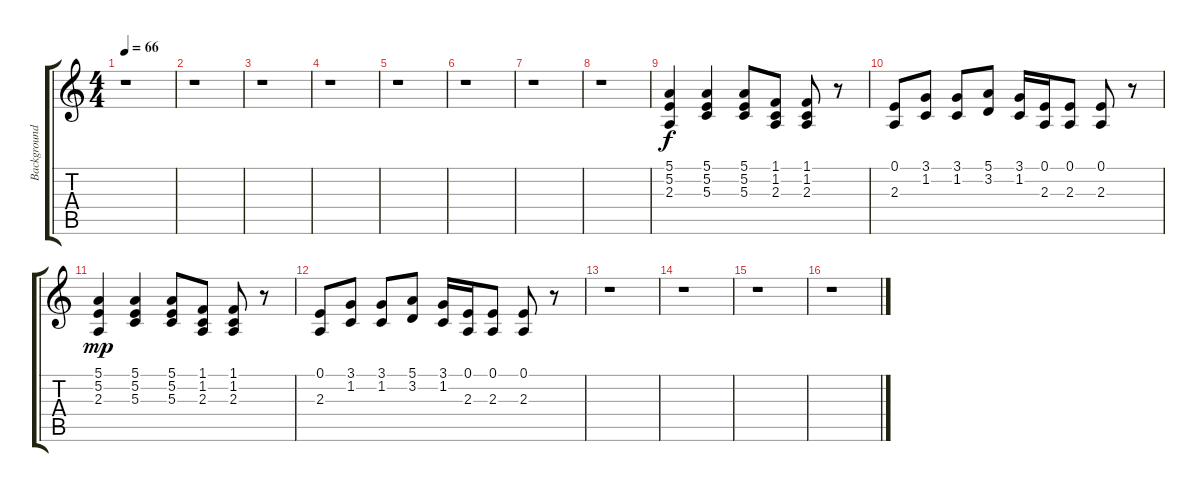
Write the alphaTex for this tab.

\track ("Background Voice" "Background") {instrument cello}
\staff {score tabs}
\tuning (E4 B3 G3 D3 A2 E2) {hide}
\ts (4 4)
\tempo 66
\clef g2
\ks c
r.1{dy f} |
r.1 |
r.1 |
r.1 |
r.1 |
r.1 |
r.1 |
r.1 |
(5.1 5.2 2.3).4 (5.1 5.2 5.3).4 (5.1 5.2 5.3).8 (1.1 1.2 2.3).8 (1.1 1.2 2.3).8 r.8 |
(0.1 2.3).8 (3.1 1.2).8 (3.1 1.2).8 (5.1 3.2).8 (3.1 1.2).16 (0.1 2.3).16 (0.1 2.3).8 (0.1 2.3).8 r.8 |
(5.1 5.2 2.3).4{dy mp} (5.1 5.2 5.3).4 (5.1 5.2 5.3).8 (1.1 1.2 2.3).8 (1.1 1.2 2.3).8 r.8 |
(0.1 2.3).8 (3.1 1.2).8 (3.1 1.2).8 (5.1 3.2).8 (3.1 1.2).16 (0.1 2.3).16 (0.1 2.3).8 (0.1 2.3).8 r.8 |
r.1 |
r.1 |
r.1 |
r.1
